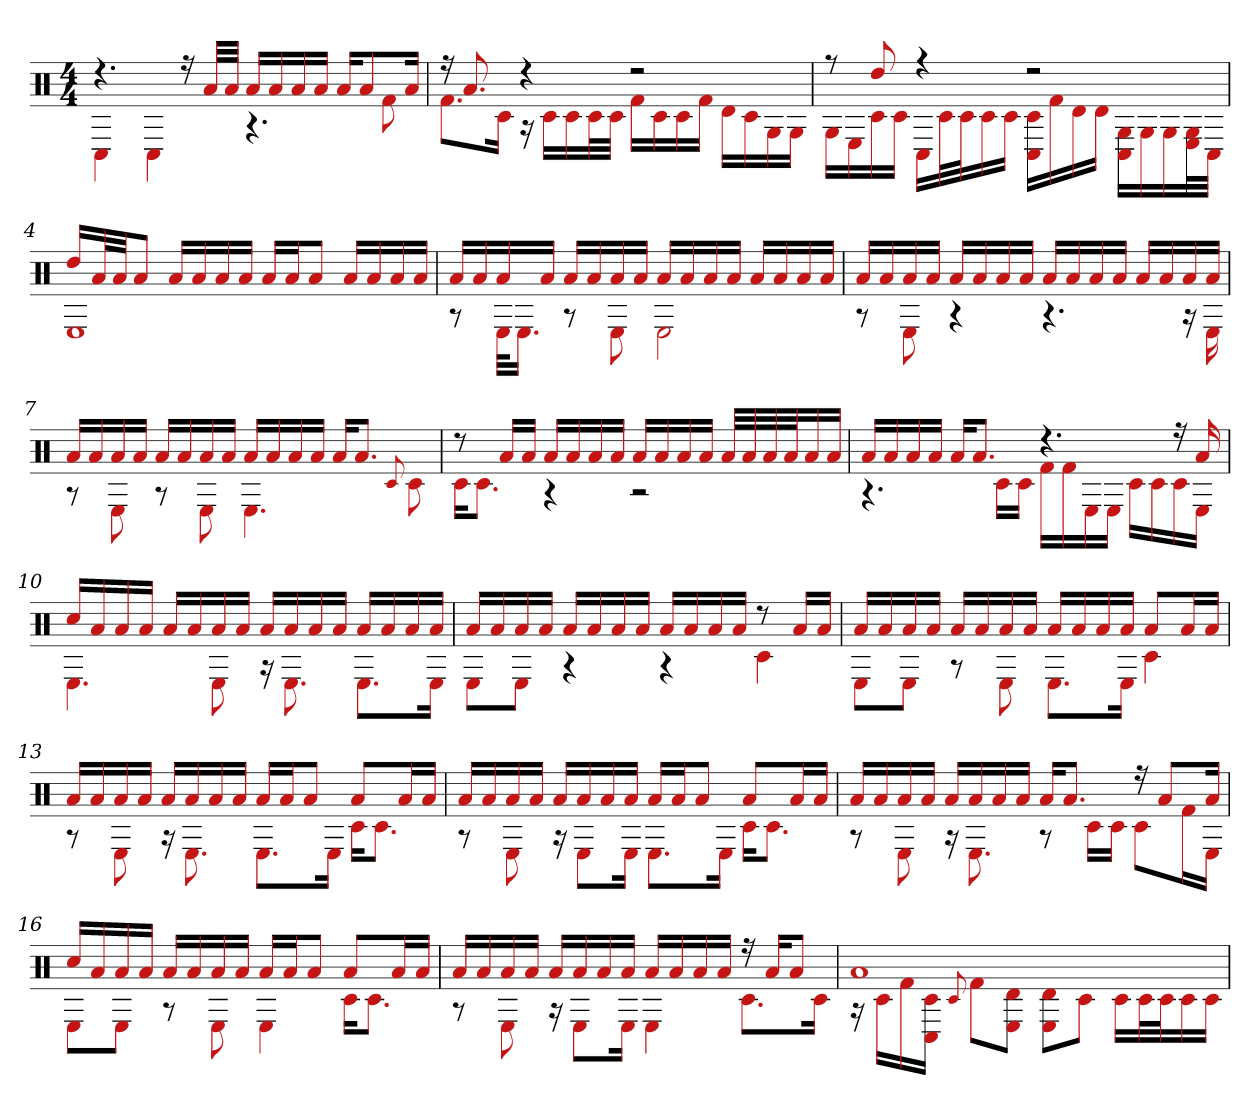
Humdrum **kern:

**kern
*part1
*staff1
*clefX
*k[]
*M4/4
=1
*^
4.r	4C#
.	4C#
16r	.
32aLLL	.
32aJJJ	.
16aLL	4.r
16a	.
16a	.
16aJJ	.
16aKL	.
8a	.
.	8f#
16aJk	.
=2	=2
16r	8.f#L
8.a	.
.	16c#Jk
4r	16r
.	16c#LL
.	16c#
.	32c#L
.	32c#JJJ
2r	16f#LL
.	16c#
.	16c#
.	16f#JJ
.	16dLL
.	16c#
.	16G
.	16GJJ
=3	=3
8r	16GLL
.	16E
8dd	16c#
.	16c#JJ
4r	16C#LL
.	32c#L
.	32c#J
.	16c#
.	16c#JJ
2r	16C# 16c#LL
.	16f#
.	16d
.	16dJJ
.	16G 16C#LL
.	16G
.	16G
.	32G 32EL
.	32C#JJJ
=4	=4
16ddLL	1E
32aL	.
32aJJ	.
8aJ	.
16aLL	.
16a	.
16a	.
16aJJ	.
16aLL	.
16aJ	.
8aJ	.
16aLL	.
16a	.
16a	.
16aJJ	.
=5	=5
16aLL	8r
16a	.
16a	32EKLL
.	16.EJJ
16aJJ	.
16aLL	8r
16a	.
16a	8E
16aJJ	.
16aLL	2E
16a	.
16a	.
16aJJ	.
16aLL	.
16a	.
16a	.
16aJJ	.
=6	=6
16aLL	8r
16a	.
16a	8E
16aJJ	.
16aLL	4r
16a	.
16a	.
16aJJ	.
16aLL	4.r
16a	.
16a	.
16aJJ	.
16aLL	.
16a	.
16a	16r
16aJJ	16E
=7	=7
16aLL	8r
16a	.
16a	8E
16aJJ	.
16aLL	8r
16a	.
16a	8E
16aJJ	.
16aLL	4.E
16a	.
16a	.
16aJJ	.
16aKL	.
8.aJ	.
.	8qqc#
.	8c#
=8	=8
8r	16c#KL
.	8.c#J
16aLL	.
16aJJ	.
16aLL	4r
16a	.
16a	.
16aJJ	.
16aLL	2r
16a	.
16a	.
16aJJ	.
32aLLL	.
32a	.
32a	.
32aJ	.
16a	.
16aJJ	.
=9	=9
16aLL	4.r
16a	.
16a	.
16aJJ	.
16aKL	.
8.aJ	.
.	16c#LL
.	16c#JJ
4.r	16f#LL
.	16f#
.	16E
.	16EJJ
.	16c#LL
.	16c#
16r	16c#
16a	16EJJ
=10	=10
16cc#LL	4.E
16a	.
16a	.
16aJJ	.
16aLL	.
16a	.
16a	8E
16aJJ	.
16aLL	16r
16a	8.E
16a	.
16aJJ	.
16aLL	8.EL
16a	.
16a	.
16aJJ	16EJk
=11	=11
16aLL	8EL
16a	.
16a	8EJ
16aJJ	.
16aLL	4r
16a	.
16a	.
16aJJ	.
16aLL	4r
16a	.
16a	.
16aJJ	.
8r	4c#
16aLL	.
16aJJ	.
=12	=12
16aLL	8EL
16a	.
16a	8EJ
16aJJ	.
16aLL	8r
16a	.
16a	8E
16aJJ	.
16aLL	8.EL
16a	.
16a	.
16aJJ	16EJk
8aL	4c#
16aL	.
16aJJ	.
=13	=13
16aLL	8r
16a	.
16a	8E
16aJJ	.
16aLL	16r
16a	8.E
16a	.
16aJJ	.
16aLL	8.EL
16aJ	.
8aJ	.
.	16EJk
8aL	16c#KL
.	8.c#J
16aL	.
16aJJ	.
=14	=14
16aLL	8r
16a	.
16a	8E
16aJJ	.
16aLL	16r
16a	8EL
16a	.
16aJJ	16EJk
16aLL	8.EL
16aJ	.
8aJ	.
.	16EJk
8aL	16c#KL
.	8.c#J
16aL	.
16aJJ	.
=15	=15
16aLL	8r
16a	.
16a	8E
16aJJ	.
16aLL	16r
16a	8.E
16a	.
16aJJ	.
16aKL	8r
8.aJ	.
.	16c#LL
.	16c#JJ
16r	8c#L
8aL	.
.	16f#L
16aJk	16EJJ
=16	=16
16cc#LL	8EL
16a	.
16a	8EJ
16aJJ	.
16aLL	8r
16a	.
16a	8E
16aJJ	.
16aLL	4E
16aJ	.
8aJ	.
8aL	16c#KL
.	8.c#J
16aL	.
16aJJ	.
=17	=17
16aLL	8r
16a	.
16a	8E
16aJJ	.
16aLL	16r
16a	8EL
16a	.
16aJJ	16EJk
16aLL	4E
16a	.
16a	.
16aJJ	.
16r	8.c#L
16aKL	.
8aJ	.
.	16c#Jk
=18	=18
1a	16r
.	16c#LL
.	16f#
.	16c# 16C#JJ
.	8qqc#
.	8f#L
.	8d 8EJ
.	8E 8dL
.	8c#J
.	16c#LL
.	32c#L
.	32c#J
.	16c#
.	16c#JJ
*v	*v
=
*-
